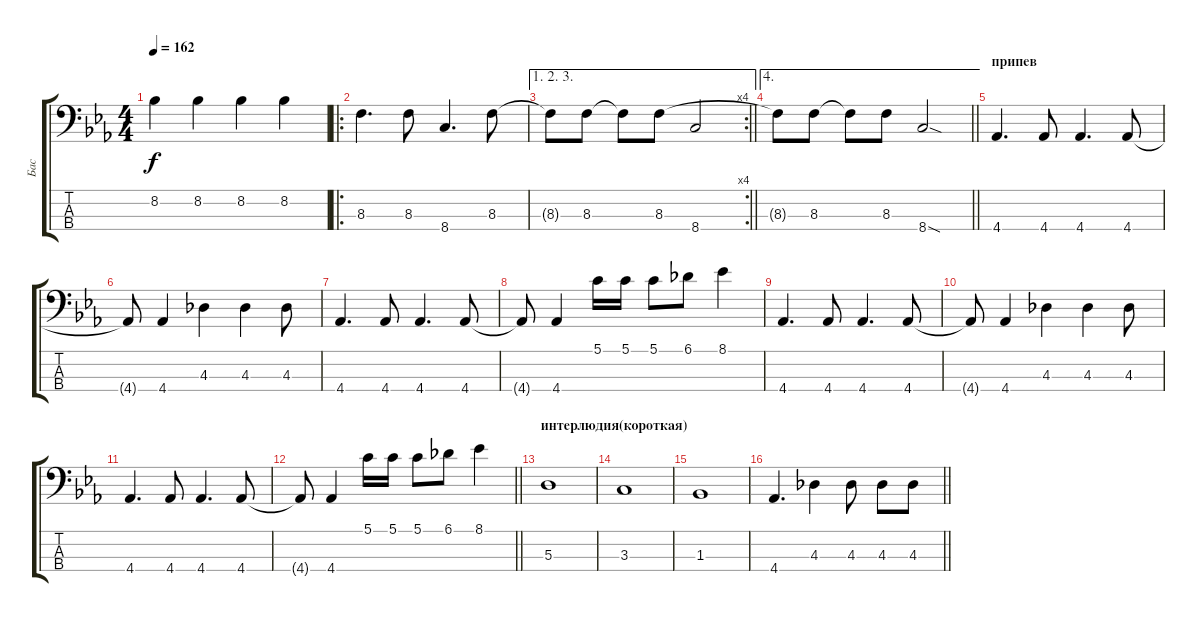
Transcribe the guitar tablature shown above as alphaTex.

\track ("Бас" "Бас") {instrument electricbassfinger}
\staff {score tabs}
\tuning (G2 D2 A1 E1) {hide}
\ts (4 4)
\tempo 162
\clef f4
\ks cminor
8.2.4{dy f} 8.2.4 8.2.4 8.2.4 |
\ro
8.3.4{d} 8.3.8 8.4.4{d} 8.3.8 |
\ae (1 2 3)
\rc 4
\barLineRight lightlight
8.3{t}.8 8.3.8 8.3{t}.8 8.3.8 8.4.2 |
\ae 4
\barLineRight lightlight
8.3{t}.8 8.3.8 8.3{t}.8 8.3.8 8.4{sod}.2 |
\section ("" "припев")
4.4.4{d} 4.4.8 4.4.4{d} 4.4.8 |
4.4{t}.8 4.4.4 4.3.4 4.3.4 4.3.8 |
4.4.4{d} 4.4.8 4.4.4{d} 4.4.8 |
4.4{t}.8 4.4.4 5.1.16 5.1.16 5.1.8 6.1.8 8.1.4 |
4.4.4{d} 4.4.8 4.4.4{d} 4.4.8 |
4.4{t}.8 4.4.4 4.3.4 4.3.4 4.3.8 |
4.4.4{d} 4.4.8 4.4.4{d} 4.4.8 |
\barLineRight lightlight
4.4{t}.8 4.4.4 5.1.16 5.1.16 5.1.8 6.1.8 8.1.4 |
\section ("" "интерлюдия(короткая)")
5.3.1 |
3.3.1 |
1.3.1 |
\barLineRight lightlight
4.4.4{d} 4.3.4 4.3.8 4.3.8 4.3.8
